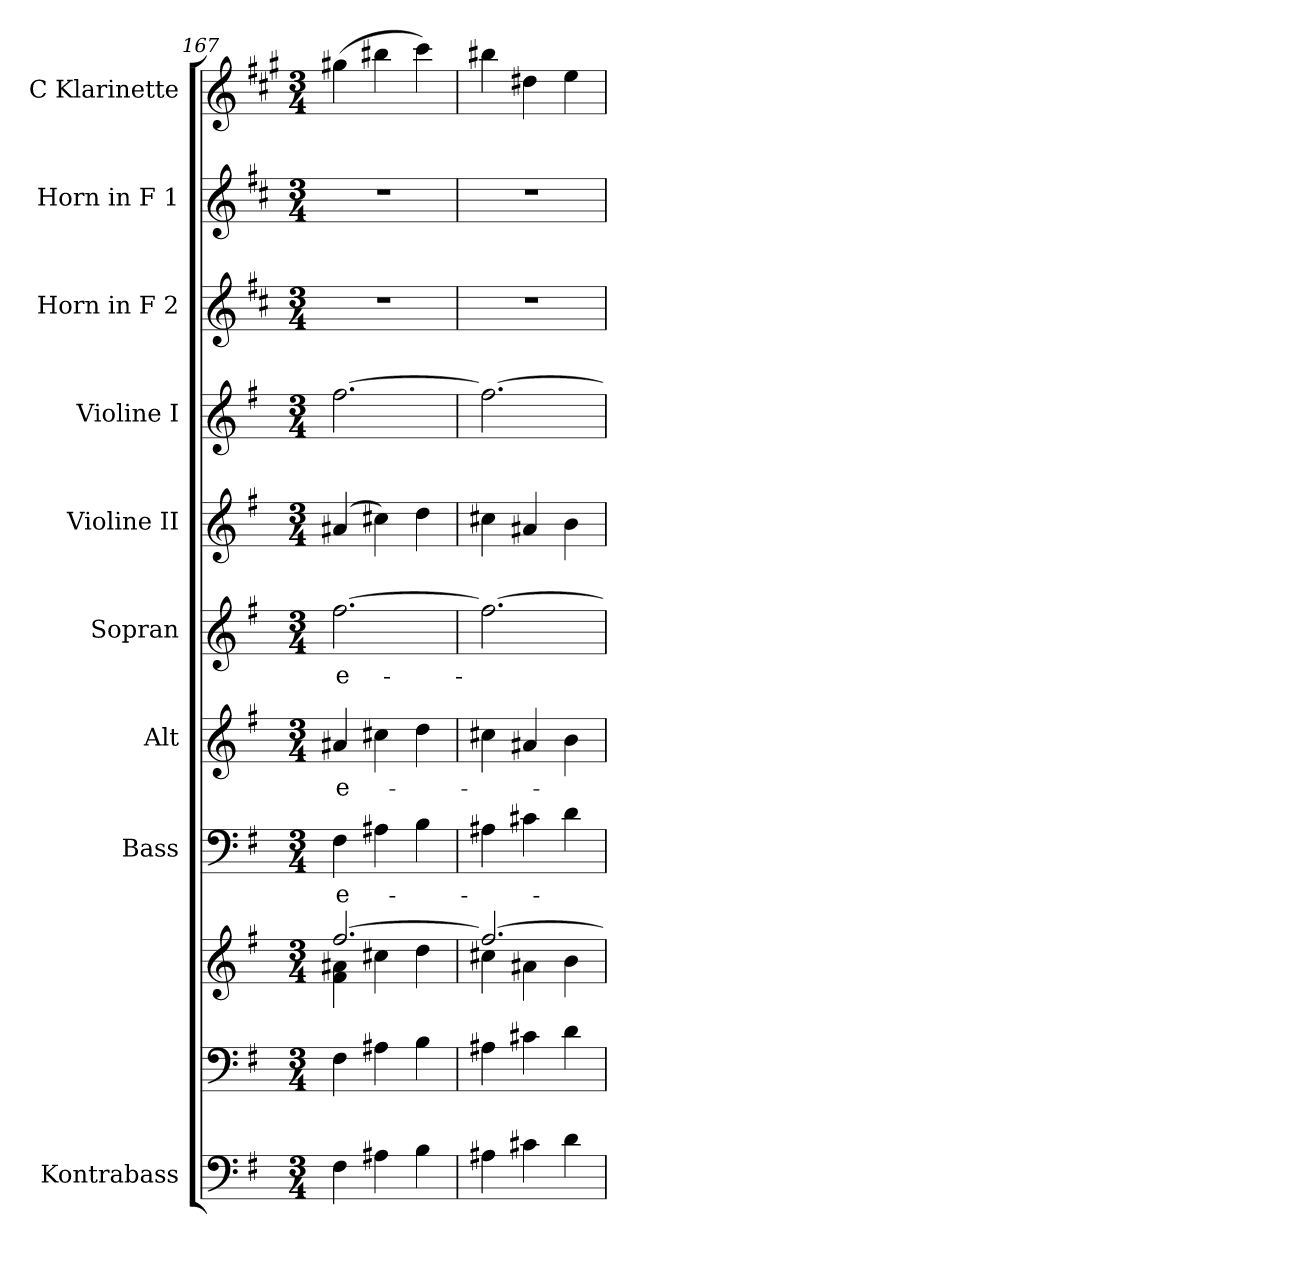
**kern	**kern	**kern	**kern	**text	**kern	**text	**kern	**text	**kern	**kern	**kern	**kern	**kern
*part10	*part9	*part9	*part8	*part8	*part7	*part7	*part6	*part6	*part5	*part4	*part3	*part2	*part1
*staff11	*staff10	*staff9	*staff8	*staff8	*staff7	*staff7	*staff6	*staff6	*staff5	*staff4	*staff3	*staff2	*staff1
*I"Kontrabass	*	*	*I"Bass	*	*I"Alt	*	*I"Sopran	*	*I"Violine II	*I"Violine I	*I"Horn in F 2	*I"Horn in F 1	*I"C Klarinette
*I'Kb.	*	*	*I'B.	*	*I'A.	*	*I'S.	*	*I'Vl. II	*I'Vl. I	*	*	*I'Kl.
*clefF4	*clefF4	*clefG2	*clefF4	*	*clefG2	*	*clefG2	*	*clefG2	*clefG2	*clefG2	*clefG2	*clefG2
*ITrd7c12	*	*	*	*	*	*	*	*	*	*	*ITrd4c7	*ITrd4c7	*ITrd1c2
*k[f#]	*k[f#]	*k[f#]	*k[f#]	*	*k[f#]	*	*k[f#]	*	*k[f#]	*k[f#]	*k[f#]	*k[f#]	*k[f#]
*G:	*G:	*G:	*G:	*	*G:	*	*G:	*	*G:	*G:	*G:	*G:	*G:
*M3/4	*M3/4	*M3/4	*M3/4	*	*M3/4	*	*M3/4	*	*M3/4	*M3/4	*M3/4	*M3/4	*M3/4
=167	=167	=167	=167	=167	=167	=167	=167	=167	=167	=167	=167	=167	=167
*	*	*^	*	*	*	*	*	*	*	*	*	*	*
!	!	!	!	!	!LO:LY:b	!	!LO:LY:b	!	!LO:LY:b	!	!	!	!	!
4FF#\	4F#\	[>2.ff#/	4f#\ 4a#X\	4F#\	e-	4a#X/	e-	[2.ff#\	e-	(4a#X/	[2.ff#\	2.r	2.r	(>4ff#X\
4AA#X\	4A#X\	.	4cc#X\	4A#X\	.	4cc#X\	.	.	.	4cc#X\)	.	.	.	4aa#X\
4BB\	4B\	.	4dd\	4B\	.	4dd\	.	.	.	4dd\	.	.	.	4bb\)
=168	=168	=168	=168	=168	=168	=168	=168	=168	=168	=168	=168	=168	=168	=168
4AA#X\	4A#X\	2.ff#/_	4cc#X\	4A#X\	.	4cc#X\	.	2.ff#\_	.	4cc#X\	2.ff#\_	2.r	2.r	4aa#X\
4C#X\	4c#X\	.	4a#X\	4c#X\	.	4a#X/	.	.	.	4a#X/	.	.	.	4cc#X\
4D\	4d\	.	4b\	4d\	.	4b\	.	.	.	4b\	.	.	.	4dd\
*	*	*v	*v	*	*	*	*	*	*	*	*	*	*	*
=	=	=	=	=	=	=	=	=	=	=	=	=	=
*-	*-	*-	*-	*-	*-	*-	*-	*-	*-	*-	*-	*-	*-
